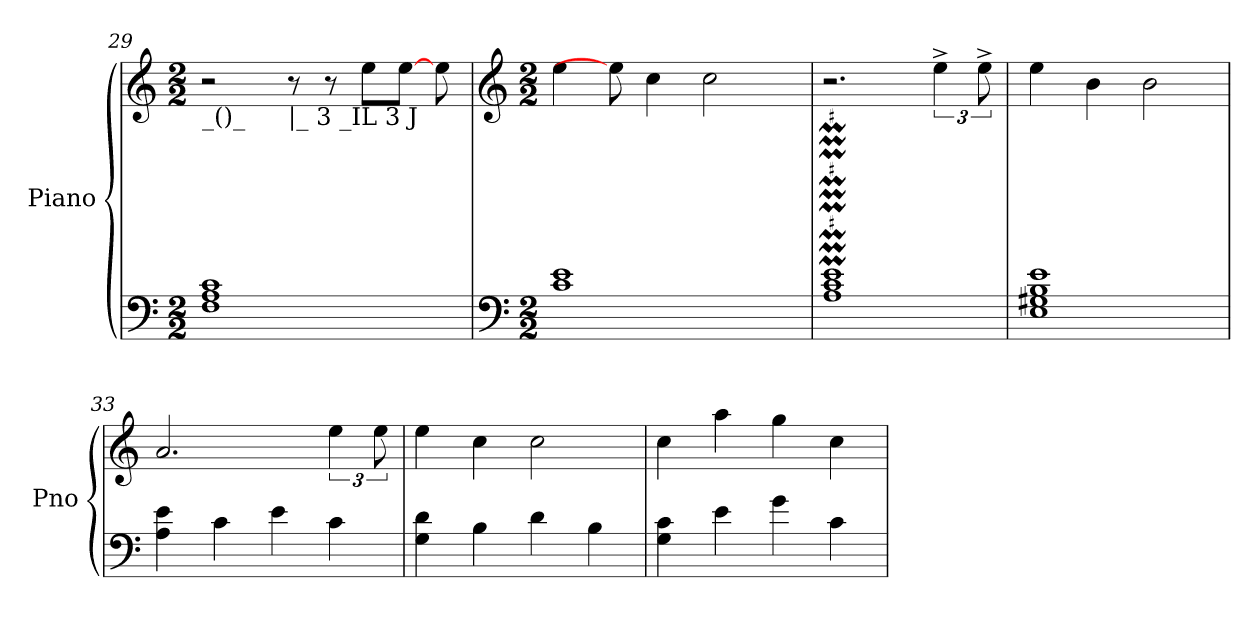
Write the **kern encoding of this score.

**kern	**kern
*part1	*part1
*staff2	*staff1
*I"Piano	*
*I'Pno	*
*clefF4	*clefG2
*k[]	*k[]
*M2/2	*M2/2
=29	=29
*	*^
!	!LO:TX:b:t=_()_	!
1F 1A 1c	2r	1ryy
!	!LO:TX:b:t=|_ 3 _IL 3 J	!
.	8r	.
.	8r	.
.	8ee\L	.
.	[8ee\J	.
8ryy	8ryy	8ee\
*	*v	*v
!!LO:PB:g=z
=30	=30
*clefF4	*clefG2
*M2/2	*M2/2
1c 1e	4ee\
.	8ee\]
.	4cc\
.	2cc\
8ryy	.
=31	=31
1AM 1cM 1eM	2.r
.	6ee^\
.	12ee^\
=32	=32
*^	*
1e	1E 1G#X 1B	4ee\
.	.	4b\
.	.	2b\
*v	*v	*
=33	=33
4A\ 4e\	2.a/
4c\	.
4e\	.
4c\	6ee\
.	12ee\
=34	=34
4G\ 4d\	4ee\
4B\	4cc\
4d\	2cc\
4B\	.
=35	=35
4G\ 4c\	4cc\
4e\	4aa\
4g\	4gg\
4c\	4cc\
=	=
*-	*-
